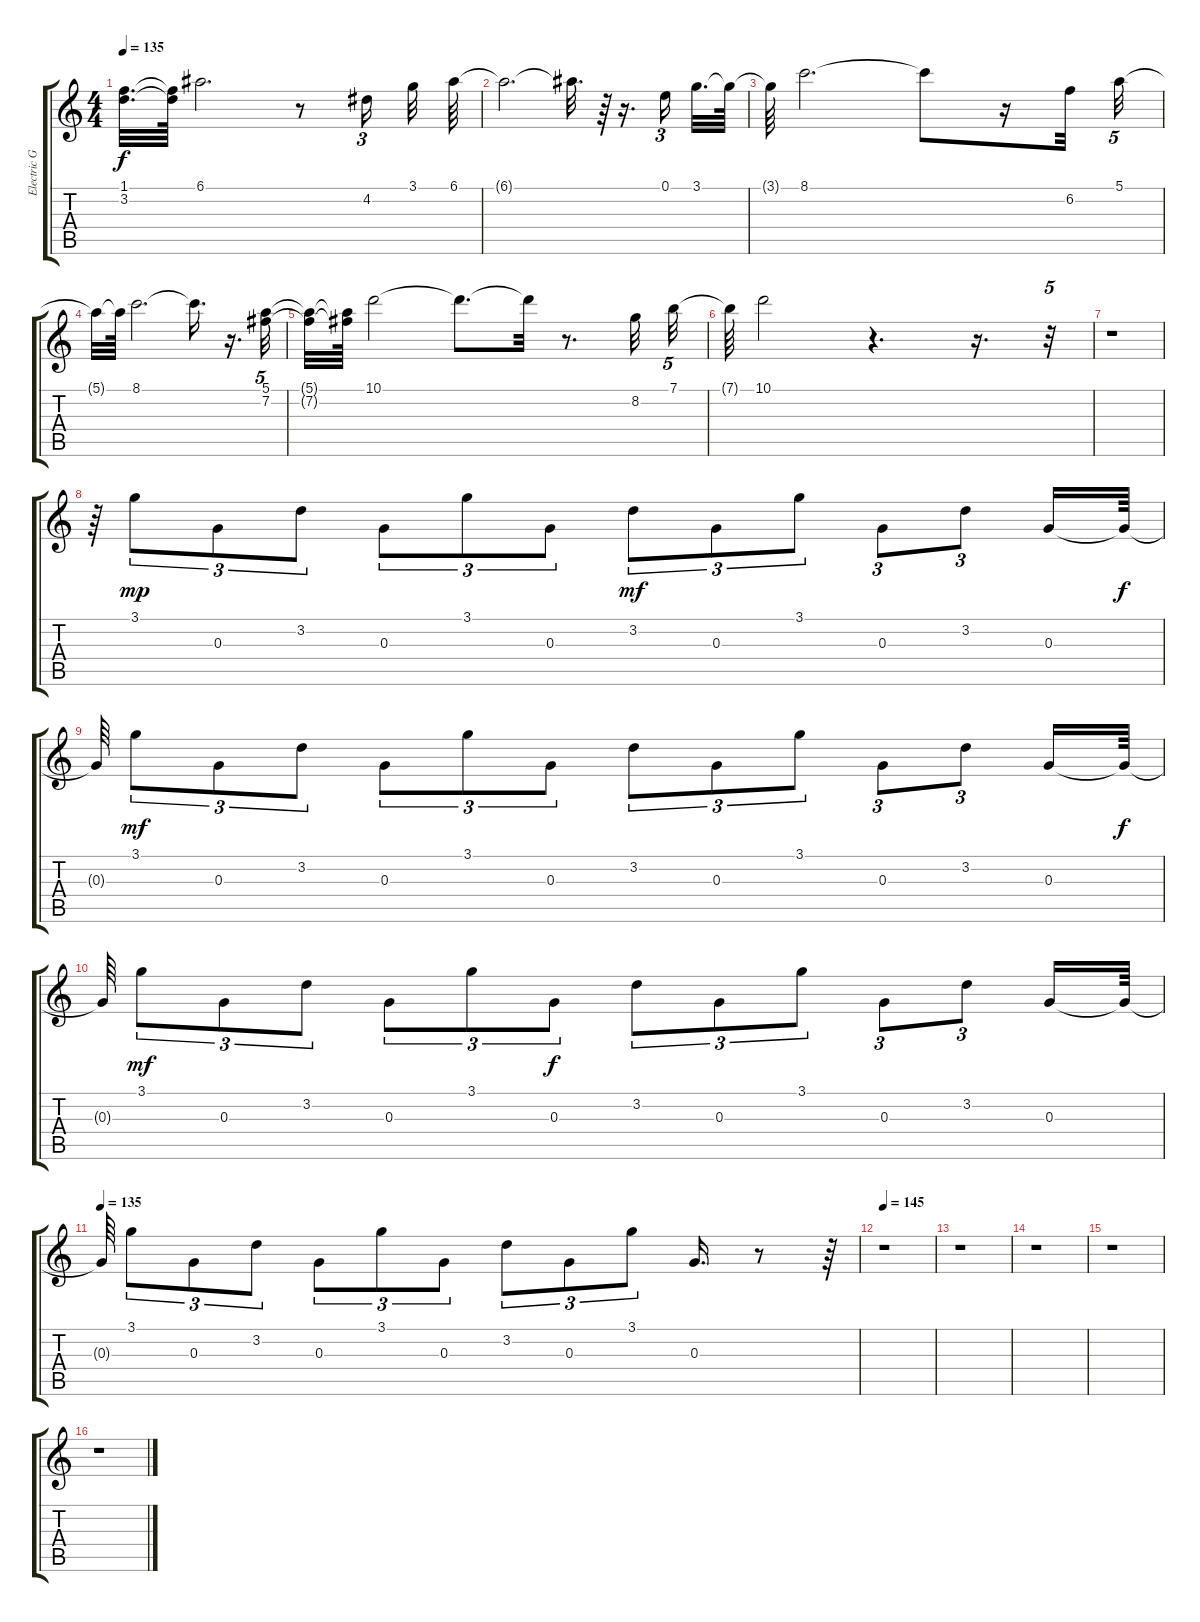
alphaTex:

\track ("Electric Guitar (clean)" "Electric G") {instrument electricguitarclean}
\staff {score tabs}
\tuning (E4 B3 G3 D3 A2 E2) {hide}
\ts (4 4)
\tempo 135
\clef g2
\ks c
(1.1{t} 3.2{t}).32{d dy f} (1.1{t} 3.2{t}).64 6.1.2{d} r.8 4.2.16{tu (3 2)} 3.1.32 6.1.64 |
6.1{t}.2{d} 6.1{t}.32{d} r.64 r.16{d} 0.1.16{tu (3 2) beam splitsecondary} 3.1.32{d} 3.1{t}.64 |
3.1{t}.64 8.1.2{d} 8.1{t}.8 r.16 6.2.32 5.1.32{tu (5 4)} |
5.1{t}.32 5.1{t}.64 8.1.2{d} 8.1{t}.16{d} r.16{d} (5.1 7.2).32{tu (5 4)} |
(5.1{t} 7.2{t}).32 (5.1{t} 7.2{t}).64 10.1.2 10.1{t}.8{d} 10.1{t}.32 r.8{d} 8.2.32 7.1.32{tu (5 4)} |
7.1{t}.64 10.1.2 r.4{d} r.16{d} r.32{tu (5 4)} |
r.1 |
r.64 3.1.8{tu (3 2) dy mp} 0.3.8{tu (3 2)} 3.2.8{tu (3 2)} 0.3.8{tu (3 2)} 3.1.8{tu (3 2)} 0.3.8{tu (3 2)} 3.2.8{tu (3 2) dy mf} 0.3.8{tu (3 2)} 3.1.8{tu (3 2)} 0.3.8{tu (3 2)} 3.2.8{tu (3 2)} 0.3.16 0.3{t}.64{dy f} |
0.3{t}.64 3.1.8{tu (3 2) dy mf} 0.3.8{tu (3 2)} 3.2.8{tu (3 2)} 0.3.8{tu (3 2)} 3.1.8{tu (3 2)} 0.3.8{tu (3 2)} 3.2.8{tu (3 2)} 0.3.8{tu (3 2)} 3.1.8{tu (3 2)} 0.3.8{tu (3 2)} 3.2.8{tu (3 2)} 0.3.16 0.3{t}.64{dy f} |
0.3{t}.64 3.1.8{tu (3 2) dy mf} 0.3.8{tu (3 2)} 3.2.8{tu (3 2)} 0.3.8{tu (3 2)} 3.1.8{tu (3 2)} 0.3.8{tu (3 2) dy f} 3.2.8{tu (3 2)} 0.3.8{tu (3 2)} 3.1.8{tu (3 2)} 0.3.8{tu (3 2)} 3.2.8{tu (3 2)} 0.3.16 0.3{t}.64 |
\tempo 135
0.3{t}.64 3.1.8{tu (3 2)} 0.3.8{tu (3 2)} 3.2.8{tu (3 2)} 0.3.8{tu (3 2)} 3.1.8{tu (3 2)} 0.3.8{tu (3 2)} 3.2.8{tu (3 2)} 0.3.8{tu (3 2)} 3.1.8{tu (3 2)} 0.3.16{d} r.8 r.64 |
\tempo 145
r.1 |
r.1 |
r.1 |
r.1 |
r.1
